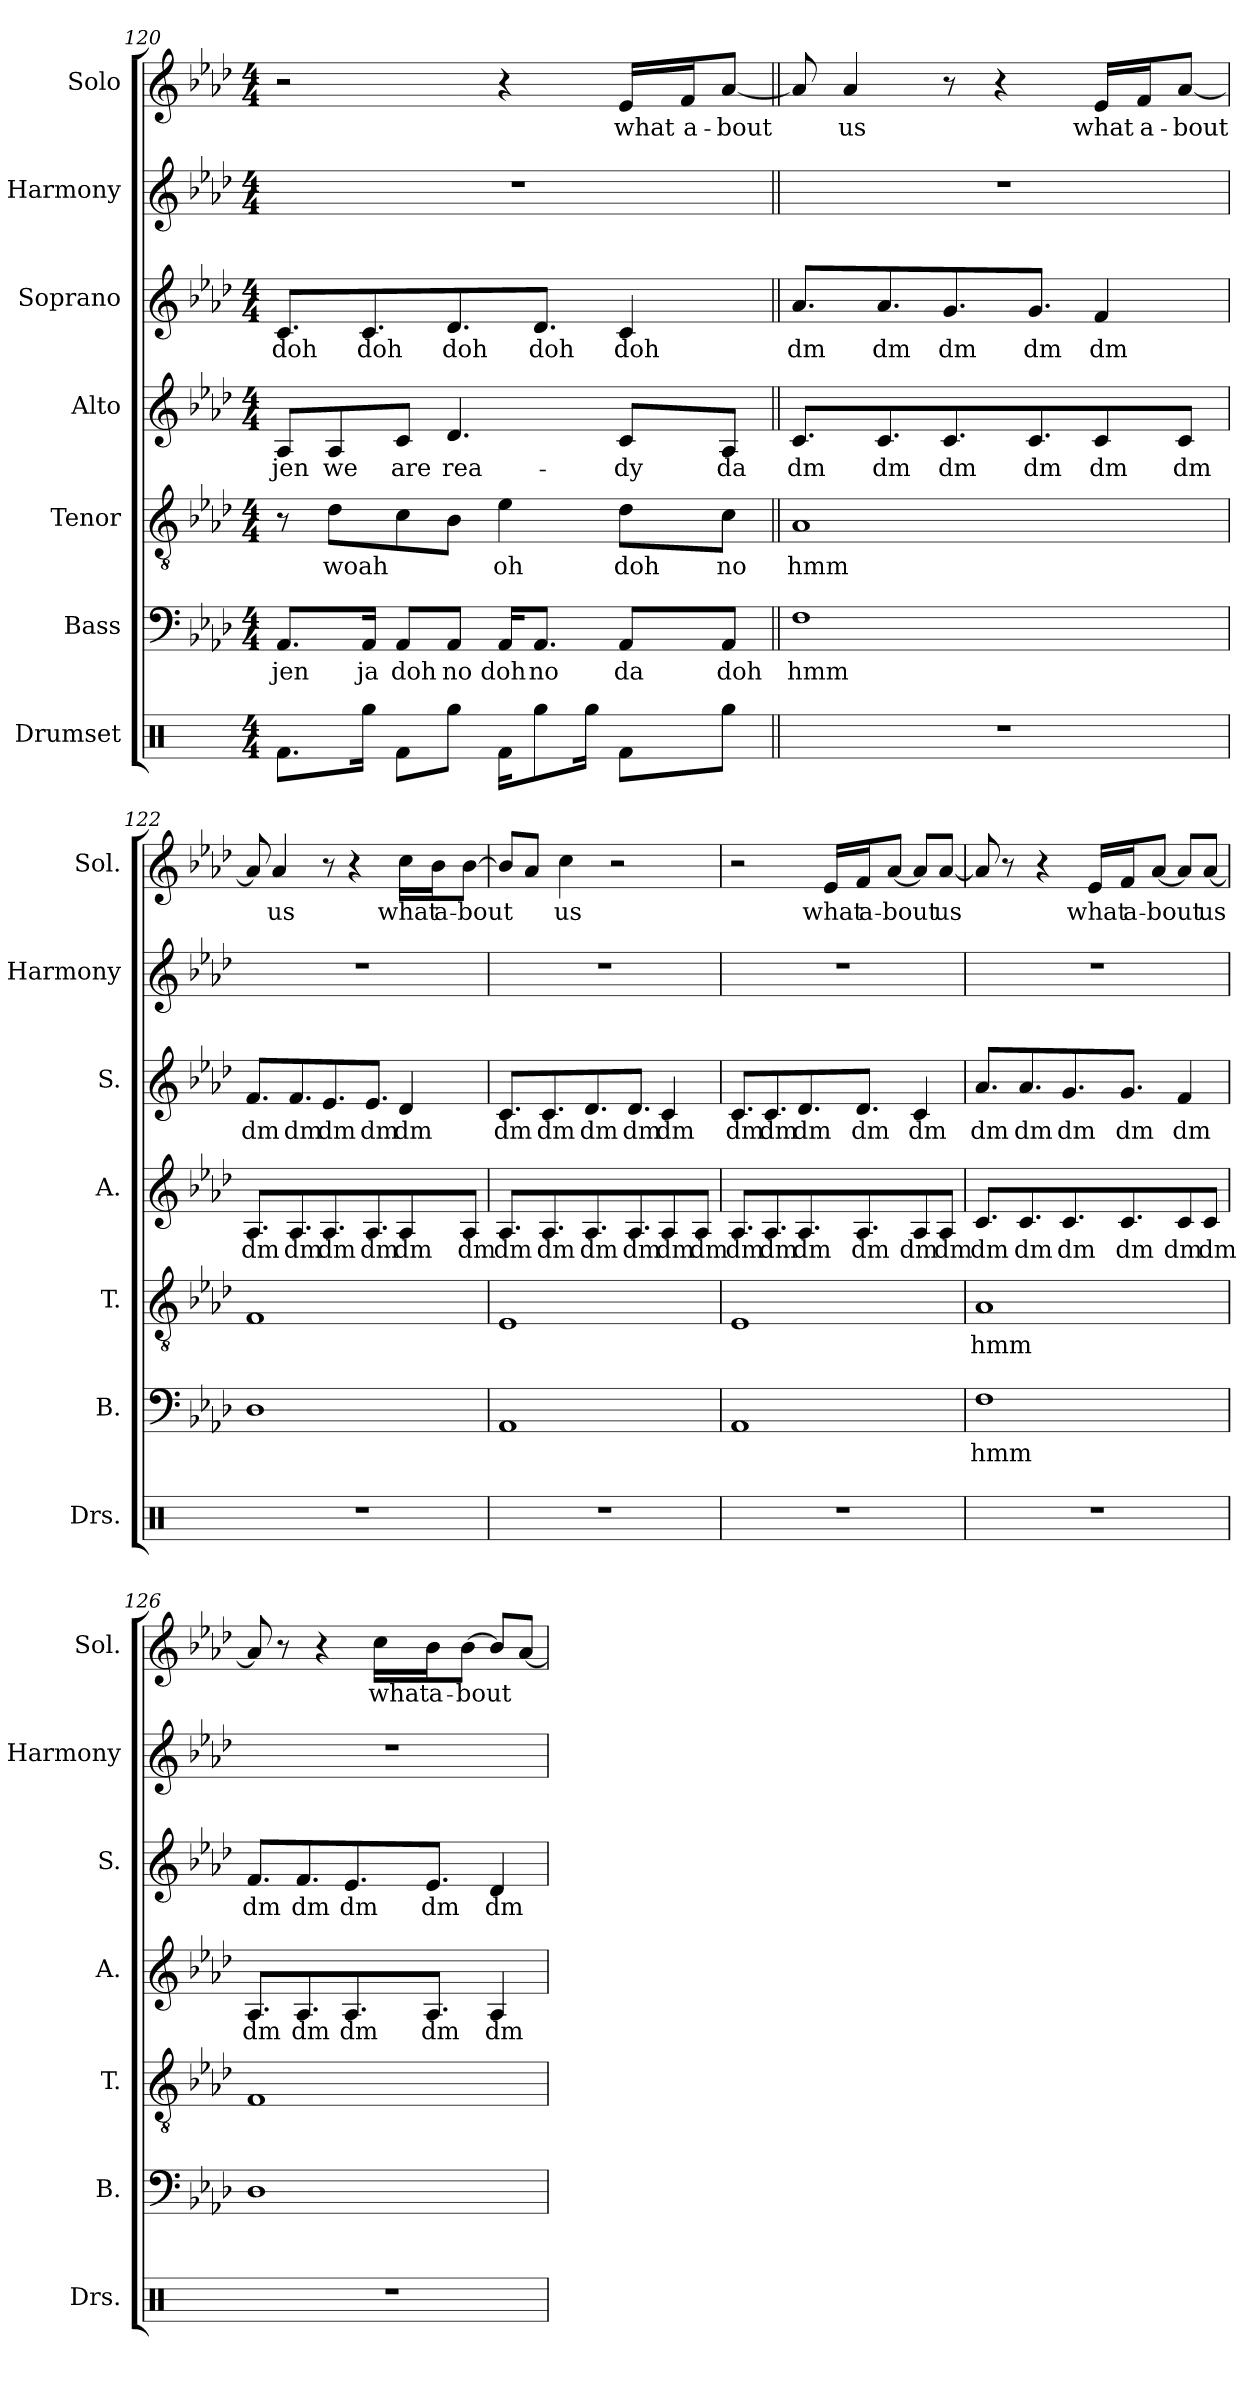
**kern	**kern	**text	**kern	**text	**kern	**text	**kern	**text	**kern	**kern	**text
*part7	*part6	*part6	*part5	*part5	*part4	*part4	*part3	*part3	*part2	*part1	*part1
*staff7	*staff6	*staff6	*staff5	*staff5	*staff4	*staff4	*staff3	*staff3	*staff2	*staff1	*staff1
*I"Drumset	*I"Bass	*	*I"Tenor	*	*I"Alto	*	*I"Soprano	*	*I"Harmony	*I"Solo	*
*I'Drs.	*I'B.	*	*I'T.	*	*I'A.	*	*I'S.	*	*I'Harmony	*I'Sol.	*
!!LO:LB:g=z
*clefX	*clefF4	*	*clefGv2	*	*clefG2	*	*clefG2	*	*clefG2	*clefG2	*
*k[]	*k[b-e-a-d-]	*	*k[b-e-a-d-]	*	*k[b-e-a-d-]	*	*k[b-e-a-d-]	*	*k[b-e-a-d-]	*k[b-e-a-d-]	*
*M4/4	*M4/4	*	*M4/4	*	*M4/4	*	*M4/4	*	*M4/4	*M4/4	*
=120	=120	=120	=120	=120	=120	=120	=120	=120	=120	=120	=120
!	!	!LO:LY:b	!	!	!	!LO:LY:b	!	!LO:LY:b	!	!	!
8.Rf\L	8.AA-/L	jen	8r	.	8A-/L	jen	8.c/L	doh	1r	2r	.
!	!	!	!	!LO:LY:b	!	!LO:LY:b	!	!	!	!	!
.	.	.	8d-\L	woah	8A-/	we	.	.	.	.	.
!	!	!LO:LY:b	!	!	!	!	!	!LO:LY:b	!	!	!
16Rgg\Jk	16AA-/Jk	ja	.	.	.	.	8.c/	doh	.	.	.
!	!	!LO:LY:b	!	!	!	!LO:LY:b	!	!	!	!	!
8Rf\L	8AA-/L	doh	8c\	.	8c/J	are	.	.	.	.	.
!	!	!LO:LY:b	!	!	!	!LO:LY:b	!	!LO:LY:b	!	!	!
8Rgg\J	8AA-/J	no	8B-\J	.	4.d-/	rea-	8.d-/	doh	.	.	.
!	!	!LO:LY:b	!	!LO:LY:b	!	!	!	!	!	!	!
16Rf\KL	16AA-/KL	doh	4e-\	oh	.	.	.	.	.	4r	.
!	!	!LO:LY:b	!	!	!	!	!	!LO:LY:b	!	!	!
8Rgg\	8.AA-/J	no	.	.	.	.	8.d-/J	doh	.	.	.
16Rgg\Jk	.	.	.	.	.	.	.	.	.	.	.
!	!	!LO:LY:b	!	!LO:LY:b	!	!LO:LY:b	!	!LO:LY:b	!	!	!LO:LY:b
8Rf\L	8AA-/L	da	8d-\L	doh	8c/L	dy	4c/	doh	.	16e-/LL	what
!	!	!	!	!	!	!	!	!	!	!	!LO:LY:b
.	.	.	.	.	.	.	.	.	.	16f/J	a-
!	!	!LO:LY:b	!	!LO:LY:b	!	!LO:LY:b	!	!	!	!	!LO:LY:b
8Rgg\J	8AA-/J	doh	8c\J	no	8A-/J	da	.	.	.	[8a-/J	-bout
=121||	=121||	=121||	=121||	=121||	=121||	=121||	=121||	=121||	=121||	=121||	=121||
!	!	!LO:LY:b	!	!LO:LY:b	!	!LO:LY:b	!	!LO:LY:b	!	!	!
1r	1F	hmm	1A-	hmm	8.c/L	dm	8.a-/L	dm	1r	8a-/]	.
!	!	!	!	!	!	!	!	!	!	!	!LO:LY:b
.	.	.	.	.	.	.	.	.	.	4a-/	us
!	!	!	!	!	!	!LO:LY:b	!	!LO:LY:b	!	!	!
.	.	.	.	.	8.c/	dm	8.a-/	dm	.	.	.
!	!	!	!	!	!	!LO:LY:b	!	!LO:LY:b	!	!	!
.	.	.	.	.	8.c/	dm	8.g/	dm	.	8r	.
.	.	.	.	.	.	.	.	.	.	4r	.
!	!	!	!	!	!	!LO:LY:b	!	!LO:LY:b	!	!	!
.	.	.	.	.	8.c/	dm	8.g/J	dm	.	.	.
!	!	!	!	!	!	!LO:LY:b	!	!LO:LY:b	!	!	!LO:LY:b
.	.	.	.	.	8c/	dm	4f/	dm	.	16e-/LL	what
!	!	!	!	!	!	!	!	!	!	!	!LO:LY:b
.	.	.	.	.	.	.	.	.	.	16f/J	a-
!	!	!	!	!	!	!LO:LY:b	!	!	!	!	!LO:LY:b
.	.	.	.	.	8c/J	dm	.	.	.	[8a-/J	-bout
=122	=122	=122	=122	=122	=122	=122	=122	=122	=122	=122	=122
!	!	!	!	!	!	!LO:LY:b	!	!LO:LY:b	!	!	!
1r	1D-	.	1F	.	8.A-/L	dm	8.f/L	dm	1r	8a-/]	.
!	!	!	!	!	!	!	!	!	!	!	!LO:LY:b
.	.	.	.	.	.	.	.	.	.	4a-/	us
!	!	!	!	!	!	!LO:LY:b	!	!LO:LY:b	!	!	!
.	.	.	.	.	8.A-/	dm	8.f/	dm	.	.	.
!	!	!	!	!	!	!LO:LY:b	!	!LO:LY:b	!	!	!
.	.	.	.	.	8.A-/	dm	8.e-/	dm	.	8r	.
.	.	.	.	.	.	.	.	.	.	4r	.
!	!	!	!	!	!	!LO:LY:b	!	!LO:LY:b	!	!	!
.	.	.	.	.	8.A-/	dm	8.e-/J	dm	.	.	.
!	!	!	!	!	!	!LO:LY:b	!	!LO:LY:b	!	!	!LO:LY:b
.	.	.	.	.	8A-/	dm	4d-/	dm	.	16cc\LL	what
!	!	!	!	!	!	!	!	!	!	!	!LO:LY:b
.	.	.	.	.	.	.	.	.	.	16b-\J	a-
!	!	!	!	!	!	!LO:LY:b	!	!	!	!	!LO:LY:b
.	.	.	.	.	8A-/J	dm	.	.	.	[8b-\J	-bout
!!LO:PB:g=z
=123	=123	=123	=123	=123	=123	=123	=123	=123	=123	=123	=123
!	!	!	!	!	!	!LO:LY:b	!	!LO:LY:b	!	!	!
1r	1AA-	.	1E-	.	8.A-/L	dm	8.c/L	dm	1r	8b-/L]	.
.	.	.	.	.	.	.	.	.	.	8a-/J	.
!	!	!	!	!	!	!LO:LY:b	!	!LO:LY:b	!	!	!
.	.	.	.	.	8.A-/	dm	8.c/	dm	.	.	.
!	!	!	!	!	!	!	!	!	!	!	!LO:LY:b
.	.	.	.	.	.	.	.	.	.	4cc\	us
!	!	!	!	!	!	!LO:LY:b	!	!LO:LY:b	!	!	!
.	.	.	.	.	8.A-/	dm	8.d-/	dm	.	.	.
.	.	.	.	.	.	.	.	.	.	2r	.
!	!	!	!	!	!	!LO:LY:b	!	!LO:LY:b	!	!	!
.	.	.	.	.	8.A-/	dm	8.d-/J	dm	.	.	.
!	!	!	!	!	!	!LO:LY:b	!	!LO:LY:b	!	!	!
.	.	.	.	.	8A-/	dm	4c/	dm	.	.	.
!	!	!	!	!	!	!LO:LY:b	!	!	!	!	!
.	.	.	.	.	8A-/J	dm	.	.	.	.	.
=124	=124	=124	=124	=124	=124	=124	=124	=124	=124	=124	=124
!	!	!	!	!	!	!LO:LY:b	!	!LO:LY:b	!	!	!
1r	1AA-	.	1E-	.	8.A-/L	dm	8.c/L	dm	1r	2r	.
!	!	!	!	!	!	!LO:LY:b	!	!LO:LY:b	!	!	!
.	.	.	.	.	8.A-/	dm	8.c/	dm	.	.	.
!	!	!	!	!	!	!LO:LY:b	!	!LO:LY:b	!	!	!
.	.	.	.	.	8.A-/	dm	8.d-/	dm	.	.	.
!	!	!	!	!	!	!	!	!	!	!	!LO:LY:b
.	.	.	.	.	.	.	.	.	.	16e-/LL	what
!	!	!	!	!	!	!LO:LY:b	!	!LO:LY:b	!	!	!LO:LY:b
.	.	.	.	.	8.A-/	dm	8.d-/J	dm	.	16f/J	a-
!	!	!	!	!	!	!	!	!	!	!	!LO:LY:b
.	.	.	.	.	.	.	.	.	.	[8a-/J	-bout
!	!	!	!	!	!	!LO:LY:b	!	!LO:LY:b	!	!	!
.	.	.	.	.	8A-/	dm	4c/	dm	.	8a-/L]	.
!	!	!	!	!	!	!LO:LY:b	!	!	!	!	!LO:LY:b
.	.	.	.	.	8A-/J	dm	.	.	.	[8a-/J	us
=125	=125	=125	=125	=125	=125	=125	=125	=125	=125	=125	=125
!	!	!LO:LY:b	!	!LO:LY:b	!	!LO:LY:b	!	!LO:LY:b	!	!	!
1r	1F	hmm	1A-	hmm	8.c/L	dm	8.a-/L	dm	1r	8a-/]	.
.	.	.	.	.	.	.	.	.	.	8r	.
!	!	!	!	!	!	!LO:LY:b	!	!LO:LY:b	!	!	!
.	.	.	.	.	8.c/	dm	8.a-/	dm	.	.	.
.	.	.	.	.	.	.	.	.	.	4r	.
!	!	!	!	!	!	!LO:LY:b	!	!LO:LY:b	!	!	!
.	.	.	.	.	8.c/	dm	8.g/	dm	.	.	.
!	!	!	!	!	!	!	!	!	!	!	!LO:LY:b
.	.	.	.	.	.	.	.	.	.	16e-/LL	what
!	!	!	!	!	!	!LO:LY:b	!	!LO:LY:b	!	!	!LO:LY:b
.	.	.	.	.	8.c/	dm	8.g/J	dm	.	16f/J	a-
!	!	!	!	!	!	!	!	!	!	!	!LO:LY:b
.	.	.	.	.	.	.	.	.	.	[8a-/J	-bout
!	!	!	!	!	!	!LO:LY:b	!	!LO:LY:b	!	!	!
.	.	.	.	.	8c/	dm	4f/	dm	.	8a-/L]	.
!	!	!	!	!	!	!LO:LY:b	!	!	!	!	!LO:LY:b
.	.	.	.	.	8c/J	dm	.	.	.	[8a-/J	us
=126	=126	=126	=126	=126	=126	=126	=126	=126	=126	=126	=126
!	!	!	!	!	!	!LO:LY:b	!	!LO:LY:b	!	!	!
1r	1D-	.	1F	.	8.A-/L	dm	8.f/L	dm	1r	8a-/]	.
.	.	.	.	.	.	.	.	.	.	8r	.
!	!	!	!	!	!	!LO:LY:b	!	!LO:LY:b	!	!	!
.	.	.	.	.	8.A-/	dm	8.f/	dm	.	.	.
.	.	.	.	.	.	.	.	.	.	4r	.
!	!	!	!	!	!	!LO:LY:b	!	!LO:LY:b	!	!	!
.	.	.	.	.	8.A-/	dm	8.e-/	dm	.	.	.
!	!	!	!	!	!	!	!	!	!	!	!LO:LY:b
.	.	.	.	.	.	.	.	.	.	16cc\LL	what
!	!	!	!	!	!	!LO:LY:b	!	!LO:LY:b	!	!	!LO:LY:b
.	.	.	.	.	8.A-/J	dm	8.e-/J	dm	.	16b-\J	a-
!	!	!	!	!	!	!	!	!	!	!	!LO:LY:b
.	.	.	.	.	.	.	.	.	.	[8b-\J	-bout
!	!	!	!	!	!	!LO:LY:b	!	!LO:LY:b	!	!	!
.	.	.	.	.	4A-/	dm	4d-/	dm	.	8b-/L]	.
.	.	.	.	.	.	.	.	.	.	[8a-/J	.
=	=	=	=	=	=	=	=	=	=	=	=
*-	*-	*-	*-	*-	*-	*-	*-	*-	*-	*-	*-
